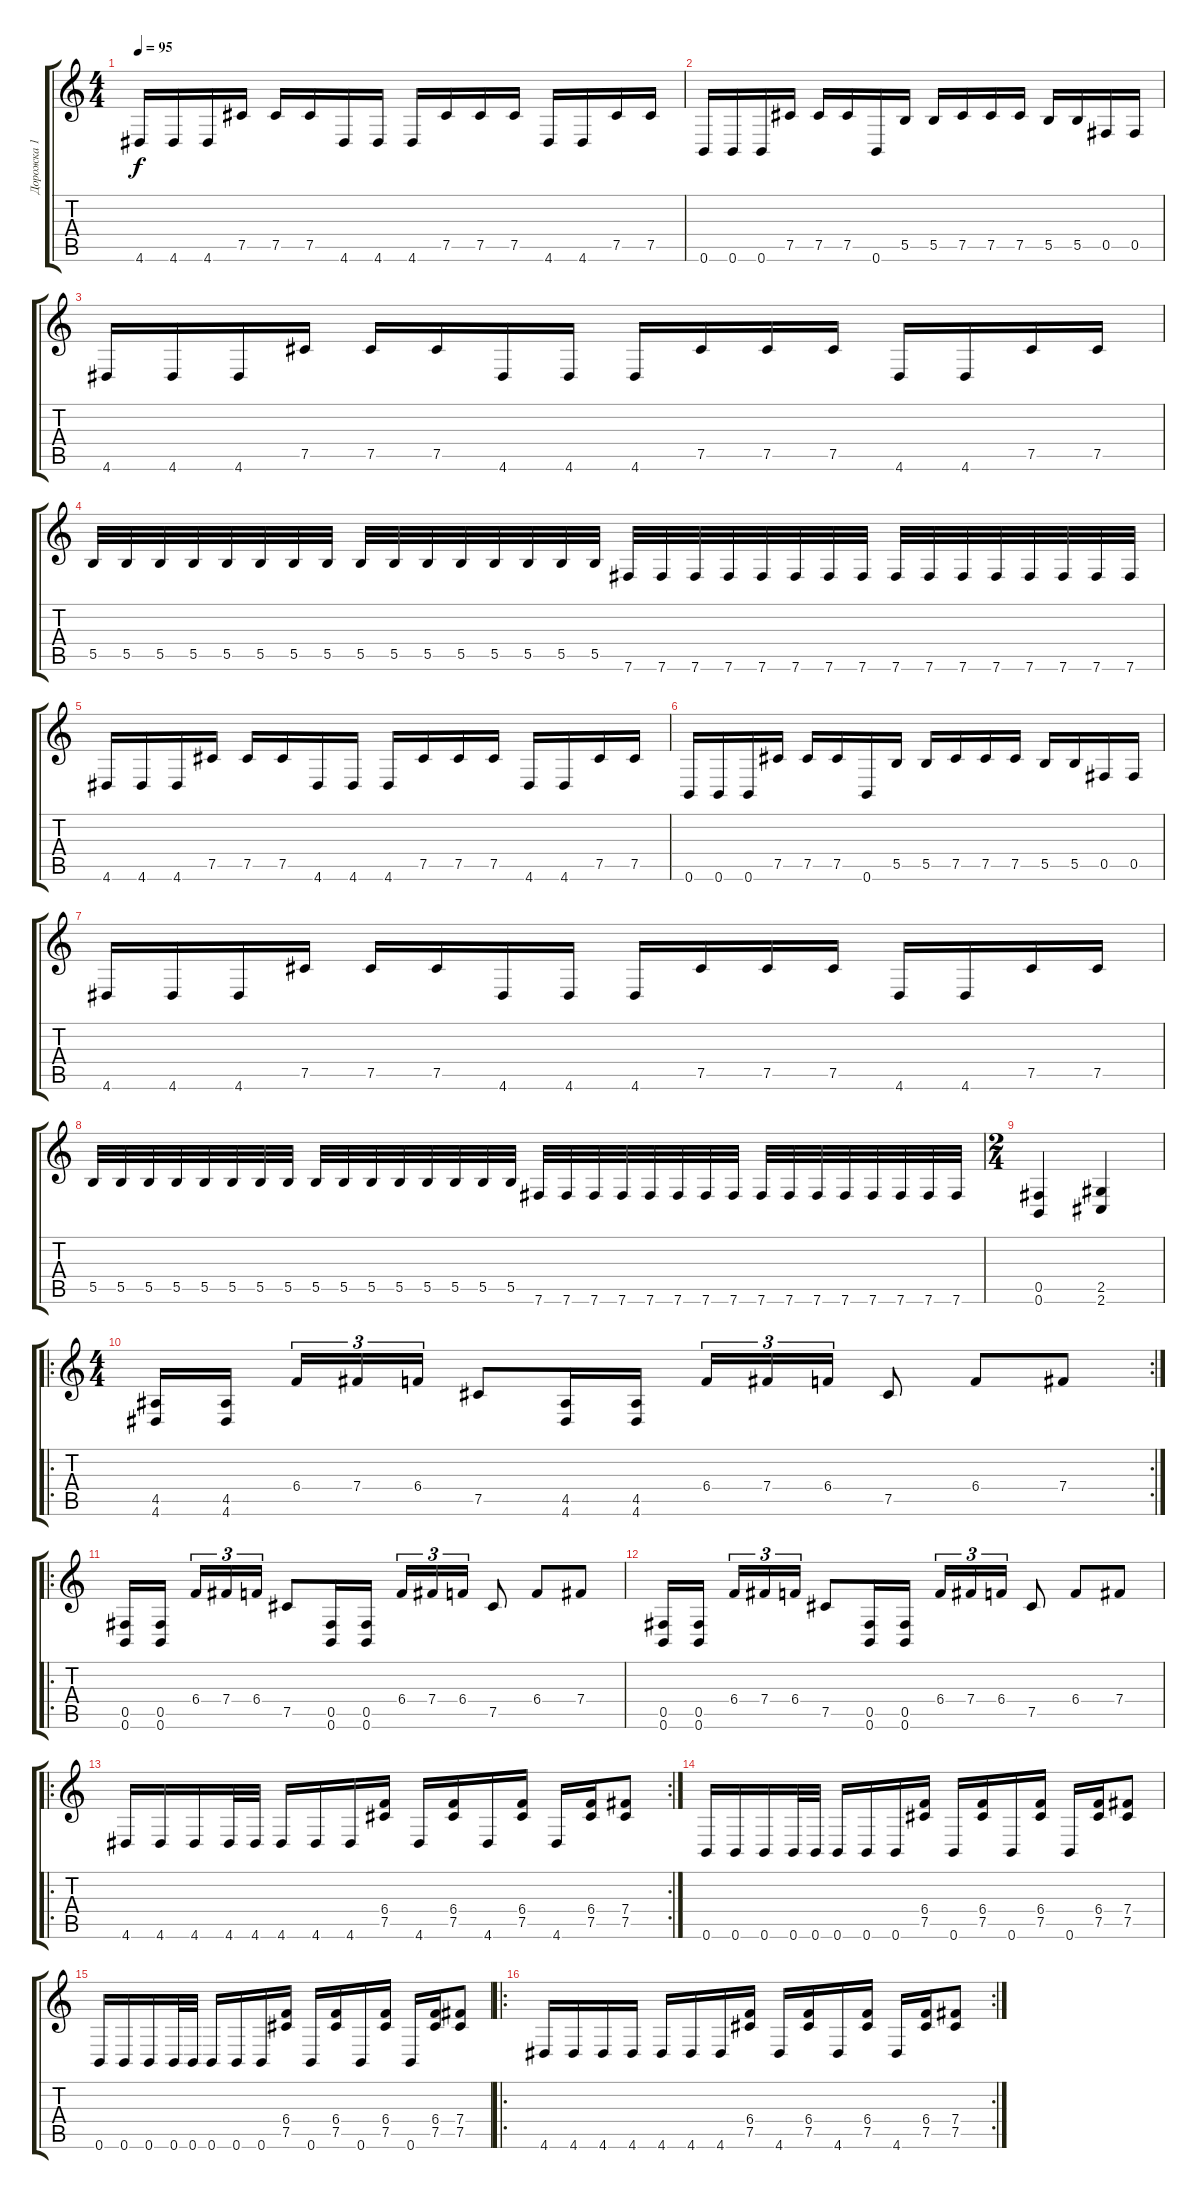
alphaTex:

\track ("Дорожка 1" "Дорожка 1") {instrument electricguitarclean}
\staff {score tabs}
\tuning (Db4 Ab3 E3 B2 Gb2 B1) {hide}
\ts (4 4)
\tempo 95
\clef g2
\ks c
4.6.16{dy f} 4.6.16 4.6.16 7.5.16 7.5.16 7.5.16 4.6.16 4.6.16 4.6.16 7.5.16 7.5.16 7.5.16 4.6.16 4.6.16 7.5.16 7.5.16 |
0.6.16 0.6.16 0.6.16 7.5.16 7.5.16 7.5.16 0.6.16 5.5.16 5.5.16 7.5.16 7.5.16 7.5.16 5.5.16 5.5.16 0.5.16 0.5.16 |
4.6.16 4.6.16 4.6.16 7.5.16 7.5.16 7.5.16 4.6.16 4.6.16 4.6.16 7.5.16 7.5.16 7.5.16 4.6.16 4.6.16 7.5.16 7.5.16 |
5.5.32 5.5.32 5.5.32 5.5.32 5.5.32 5.5.32 5.5.32 5.5.32 5.5.32 5.5.32 5.5.32 5.5.32 5.5.32 5.5.32 5.5.32 5.5.32 7.6.32 7.6.32 7.6.32 7.6.32 7.6.32 7.6.32 7.6.32 7.6.32 7.6.32 7.6.32 7.6.32 7.6.32 7.6.32 7.6.32 7.6.32 7.6.32 |
4.6.16 4.6.16 4.6.16 7.5.16 7.5.16 7.5.16 4.6.16 4.6.16 4.6.16 7.5.16 7.5.16 7.5.16 4.6.16 4.6.16 7.5.16 7.5.16 |
0.6.16 0.6.16 0.6.16 7.5.16 7.5.16 7.5.16 0.6.16 5.5.16 5.5.16 7.5.16 7.5.16 7.5.16 5.5.16 5.5.16 0.5.16 0.5.16 |
4.6.16 4.6.16 4.6.16 7.5.16 7.5.16 7.5.16 4.6.16 4.6.16 4.6.16 7.5.16 7.5.16 7.5.16 4.6.16 4.6.16 7.5.16 7.5.16 |
5.5.32 5.5.32 5.5.32 5.5.32 5.5.32 5.5.32 5.5.32 5.5.32 5.5.32 5.5.32 5.5.32 5.5.32 5.5.32 5.5.32 5.5.32 5.5.32 7.6.32 7.6.32 7.6.32 7.6.32 7.6.32 7.6.32 7.6.32 7.6.32 7.6.32 7.6.32 7.6.32 7.6.32 7.6.32 7.6.32 7.6.32 7.6.32 |
\ts (2 4)
(0.5 0.6).4 (2.5 2.6).4 |
\ro
\rc 2
\ts (4 4)
(4.5 4.6).16 (4.5 4.6).16 6.4.16{tu (3 2)} 7.4.16{tu (3 2)} 6.4.16{tu (3 2)} 7.5.8 (4.5 4.6).16 (4.5 4.6).16 6.4.16{tu (3 2)} 7.4.16{tu (3 2)} 6.4.16{tu (3 2)} 7.5.8 6.4.8 7.4.8 |
\ro
(0.5 0.6).16 (0.5 0.6).16 6.4.16{tu (3 2)} 7.4.16{tu (3 2)} 6.4.16{tu (3 2)} 7.5.8 (0.5 0.6).16 (0.5 0.6).16 6.4.16{tu (3 2)} 7.4.16{tu (3 2)} 6.4.16{tu (3 2)} 7.5.8 6.4.8 7.4.8 |
(0.5 0.6).16 (0.5 0.6).16 6.4.16{tu (3 2)} 7.4.16{tu (3 2)} 6.4.16{tu (3 2)} 7.5.8 (0.5 0.6).16 (0.5 0.6).16 6.4.16{tu (3 2)} 7.4.16{tu (3 2)} 6.4.16{tu (3 2)} 7.5.8 6.4.8 7.4.8 |
\ro
\rc 2
4.6.16 4.6.16 4.6.16 4.6.32 4.6.32 4.6.16 4.6.16 4.6.16 (6.4 7.5).16 4.6.16 (6.4 7.5).16 4.6.16 (6.4 7.5).16 4.6.16 (6.4 7.5).16 (7.4 7.5).8 |
0.6.16 0.6.16 0.6.16 0.6.32 0.6.32 0.6.16 0.6.16 0.6.16 (6.4 7.5).16 0.6.16 (6.4 7.5).16 0.6.16 (6.4 7.5).16 0.6.16 (6.4 7.5).16 (7.4 7.5).8 |
0.6.16 0.6.16 0.6.16 0.6.32 0.6.32 0.6.16 0.6.16 0.6.16 (6.4 7.5).16 0.6.16 (6.4 7.5).16 0.6.16 (6.4 7.5).16 0.6.16 (6.4 7.5).16 (7.4 7.5).8 |
\ro
\rc 2
4.6.16 4.6.16 4.6.16 4.6.16 4.6.16 4.6.16 4.6.16 (6.4 7.5).16 4.6.16 (6.4 7.5).16 4.6.16 (6.4 7.5).16 4.6.16 (6.4 7.5).16 (7.4 7.5).8
